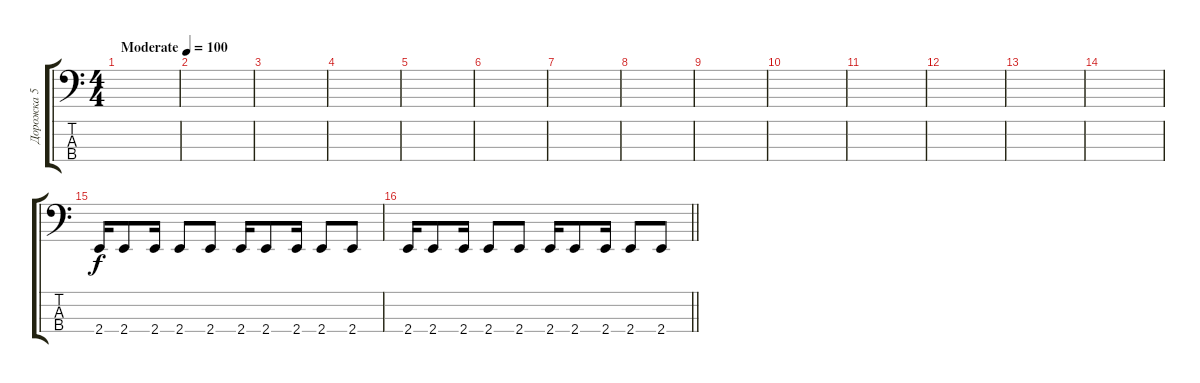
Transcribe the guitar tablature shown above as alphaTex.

\track ("Дорожка 5" "Дорожка 5") {instrument electricbassfinger}
\staff {score tabs}
\tuning (G2 D2 A1 D1) {hide}
\ts (4 4)
\tempo (100 "Moderate")
\clef f4
\ks c
|
|
|
|
|
|
|
|
|
|
|
|
|
|
2.4.16 2.4.8 2.4.16 2.4.8 2.4.8 2.4.16 2.4.8 2.4.16 2.4.8 2.4.8 |
\barLineRight lightlight
2.4.16 2.4.8 2.4.16 2.4.8 2.4.8 2.4.16 2.4.8 2.4.16 2.4.8 2.4.8
